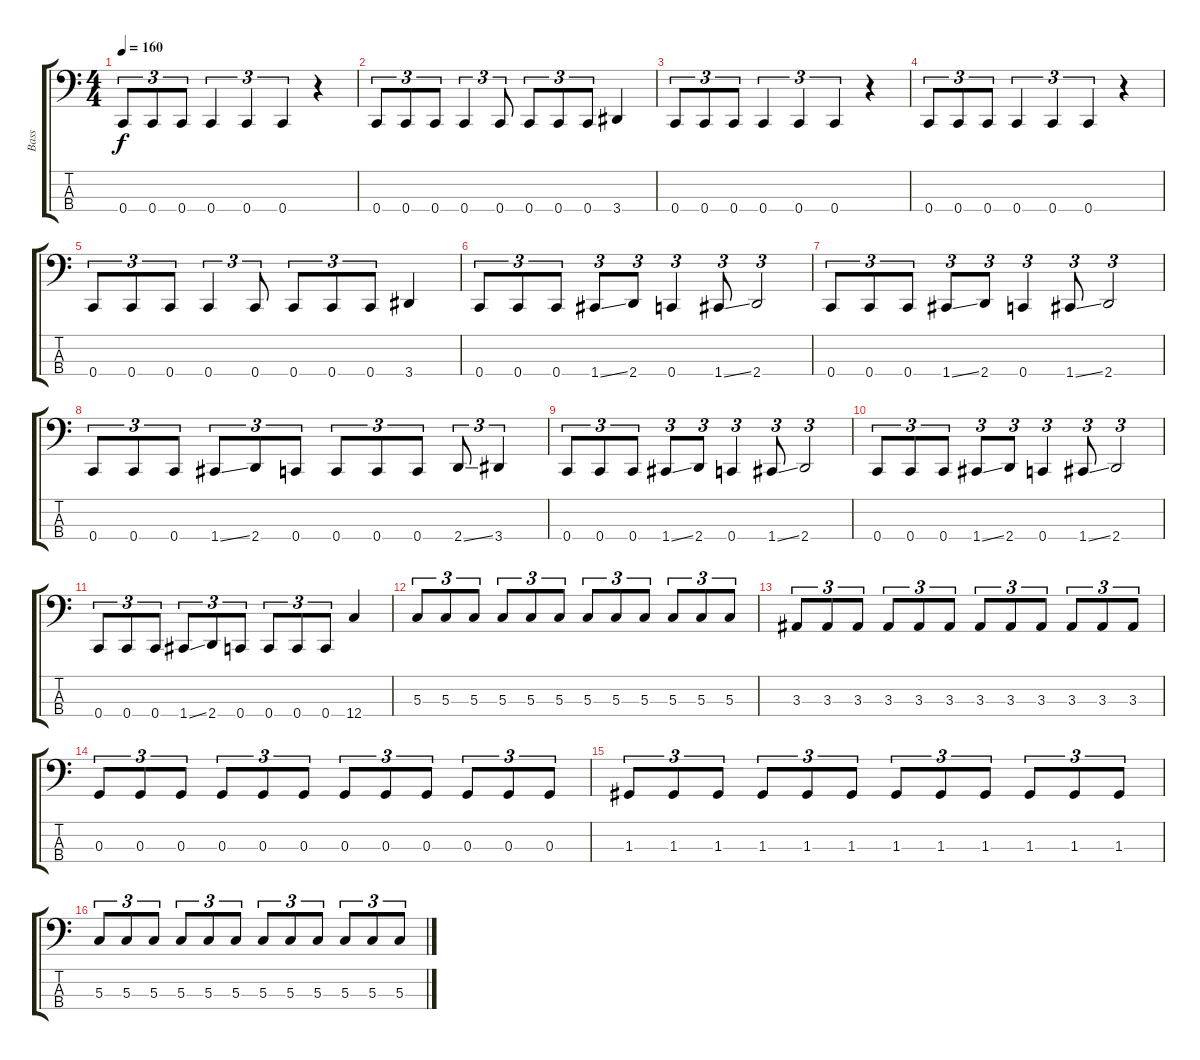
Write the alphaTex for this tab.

\track ("Bass" "Bass") {instrument electricbasspick}
\staff {score tabs}
\tuning (F2 C2 G1 C1) {hide}
\ts (4 4)
\tempo 160
\clef f4
\ks c
0.4.8{tu (3 2) dy f} 0.4.8{tu (3 2)} 0.4.8{tu (3 2)} 0.4.4{tu (3 2)} 0.4.4{tu (3 2)} 0.4.4{tu (3 2)} r.4 |
0.4.8{tu (3 2)} 0.4.8{tu (3 2)} 0.4.8{tu (3 2)} 0.4.4{tu (3 2)} 0.4.8{tu (3 2)} 0.4.8{tu (3 2)} 0.4.8{tu (3 2)} 0.4.8{tu (3 2)} 3.4.4 |
0.4.8{tu (3 2)} 0.4.8{tu (3 2)} 0.4.8{tu (3 2)} 0.4.4{tu (3 2)} 0.4.4{tu (3 2)} 0.4.4{tu (3 2)} r.4 |
0.4.8{tu (3 2)} 0.4.8{tu (3 2)} 0.4.8{tu (3 2)} 0.4.4{tu (3 2)} 0.4.4{tu (3 2)} 0.4.4{tu (3 2)} r.4 |
0.4.8{tu (3 2)} 0.4.8{tu (3 2)} 0.4.8{tu (3 2)} 0.4.4{tu (3 2)} 0.4.8{tu (3 2)} 0.4.8{tu (3 2)} 0.4.8{tu (3 2)} 0.4.8{tu (3 2)} 3.4.4 |
0.4.8{tu (3 2)} 0.4.8{tu (3 2)} 0.4.8{tu (3 2)} 1.4{ss}.8{tu (3 2)} 2.4.8{tu (3 2)} 0.4.4{tu (3 2)} 1.4{ss}.8{tu (3 2)} 2.4.2{tu (3 2)} |
0.4.8{tu (3 2)} 0.4.8{tu (3 2)} 0.4.8{tu (3 2)} 1.4{ss}.8{tu (3 2)} 2.4.8{tu (3 2)} 0.4.4{tu (3 2)} 1.4{ss}.8{tu (3 2)} 2.4.2{tu (3 2)} |
0.4.8{tu (3 2)} 0.4.8{tu (3 2)} 0.4.8{tu (3 2)} 1.4{ss}.8{tu (3 2)} 2.4.8{tu (3 2)} 0.4.8{tu (3 2)} 0.4.8{tu (3 2)} 0.4.8{tu (3 2)} 0.4.8{tu (3 2)} 2.4{ss}.8{tu (3 2)} 3.4.4{tu (3 2)} |
0.4.8{tu (3 2)} 0.4.8{tu (3 2)} 0.4.8{tu (3 2)} 1.4{ss}.8{tu (3 2)} 2.4.8{tu (3 2)} 0.4.4{tu (3 2)} 1.4{ss}.8{tu (3 2)} 2.4.2{tu (3 2)} |
0.4.8{tu (3 2)} 0.4.8{tu (3 2)} 0.4.8{tu (3 2)} 1.4{ss}.8{tu (3 2)} 2.4.8{tu (3 2)} 0.4.4{tu (3 2)} 1.4{ss}.8{tu (3 2)} 2.4.2{tu (3 2)} |
0.4.8{tu (3 2)} 0.4.8{tu (3 2)} 0.4.8{tu (3 2)} 1.4{ss}.8{tu (3 2)} 2.4.8{tu (3 2)} 0.4.8{tu (3 2)} 0.4.8{tu (3 2)} 0.4.8{tu (3 2)} 0.4.8{tu (3 2)} 12.4.4 |
5.3.8{tu (3 2)} 5.3.8{tu (3 2)} 5.3.8{tu (3 2)} 5.3.8{tu (3 2)} 5.3.8{tu (3 2)} 5.3.8{tu (3 2)} 5.3.8{tu (3 2)} 5.3.8{tu (3 2)} 5.3.8{tu (3 2)} 5.3.8{tu (3 2)} 5.3.8{tu (3 2)} 5.3.8{tu (3 2)} |
3.3.8{tu (3 2)} 3.3.8{tu (3 2)} 3.3.8{tu (3 2)} 3.3.8{tu (3 2)} 3.3.8{tu (3 2)} 3.3.8{tu (3 2)} 3.3.8{tu (3 2)} 3.3.8{tu (3 2)} 3.3.8{tu (3 2)} 3.3.8{tu (3 2)} 3.3.8{tu (3 2)} 3.3.8{tu (3 2)} |
0.3.8{tu (3 2)} 0.3.8{tu (3 2)} 0.3.8{tu (3 2)} 0.3.8{tu (3 2)} 0.3.8{tu (3 2)} 0.3.8{tu (3 2)} 0.3.8{tu (3 2)} 0.3.8{tu (3 2)} 0.3.8{tu (3 2)} 0.3.8{tu (3 2)} 0.3.8{tu (3 2)} 0.3.8{tu (3 2)} |
1.3.8{tu (3 2)} 1.3.8{tu (3 2)} 1.3.8{tu (3 2)} 1.3.8{tu (3 2)} 1.3.8{tu (3 2)} 1.3.8{tu (3 2)} 1.3.8{tu (3 2)} 1.3.8{tu (3 2)} 1.3.8{tu (3 2)} 1.3.8{tu (3 2)} 1.3.8{tu (3 2)} 1.3.8{tu (3 2)} |
5.3.8{tu (3 2)} 5.3.8{tu (3 2)} 5.3.8{tu (3 2)} 5.3.8{tu (3 2)} 5.3.8{tu (3 2)} 5.3.8{tu (3 2)} 5.3.8{tu (3 2)} 5.3.8{tu (3 2)} 5.3.8{tu (3 2)} 5.3.8{tu (3 2)} 5.3.8{tu (3 2)} 5.3.8{tu (3 2)}
